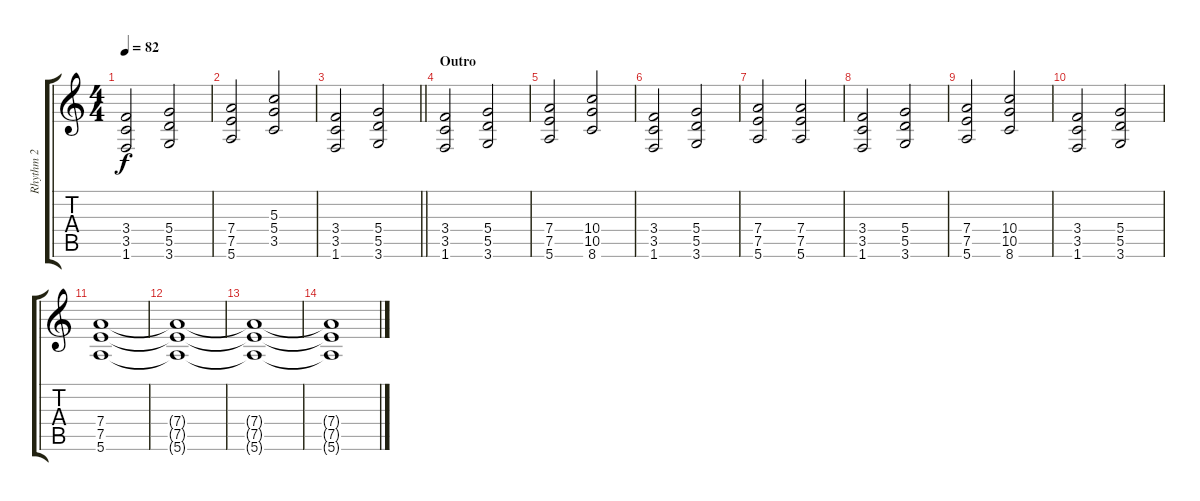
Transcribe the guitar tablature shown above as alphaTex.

\track ("Rhythm 2" "Rhythm 2") {instrument distortionguitar}
\staff {score tabs}
\tuning (E4 B3 G3 D3 A2 E2) {hide}
\ts (4 4)
\tempo 82
\clef g2
\ks c
(3.4 3.5 1.6).2{dy f} (5.4 5.5 3.6).2 |
(7.4 7.5 5.6).2 (5.3 5.4 3.5).2 |
\barLineRight lightlight
(3.4 3.5 1.6).2 (5.4 5.5 3.6).2 |
\section ("" "Outro")
(3.4 3.5 1.6).2 (5.4 5.5 3.6).2 |
(7.4 7.5 5.6).2 (10.4 10.5 8.6).2 |
(3.4 3.5 1.6).2 (5.4 5.5 3.6).2 |
(7.4 7.5 5.6).2 (7.4 7.5 5.6).2 |
(3.4 3.5 1.6).2 (5.4 5.5 3.6).2 |
(7.4 7.5 5.6).2 (10.4 10.5 8.6).2 |
(3.4 3.5 1.6).2 (5.4 5.5 3.6).2 |
(7.4 7.5 5.6).1 |
(7.4{t} 7.5{t} 5.6{t}).1 |
(7.4{t} 7.5{t} 5.6{t}).1{volume 0} |
(7.4{t} 7.5{t} 5.6{t}).1
